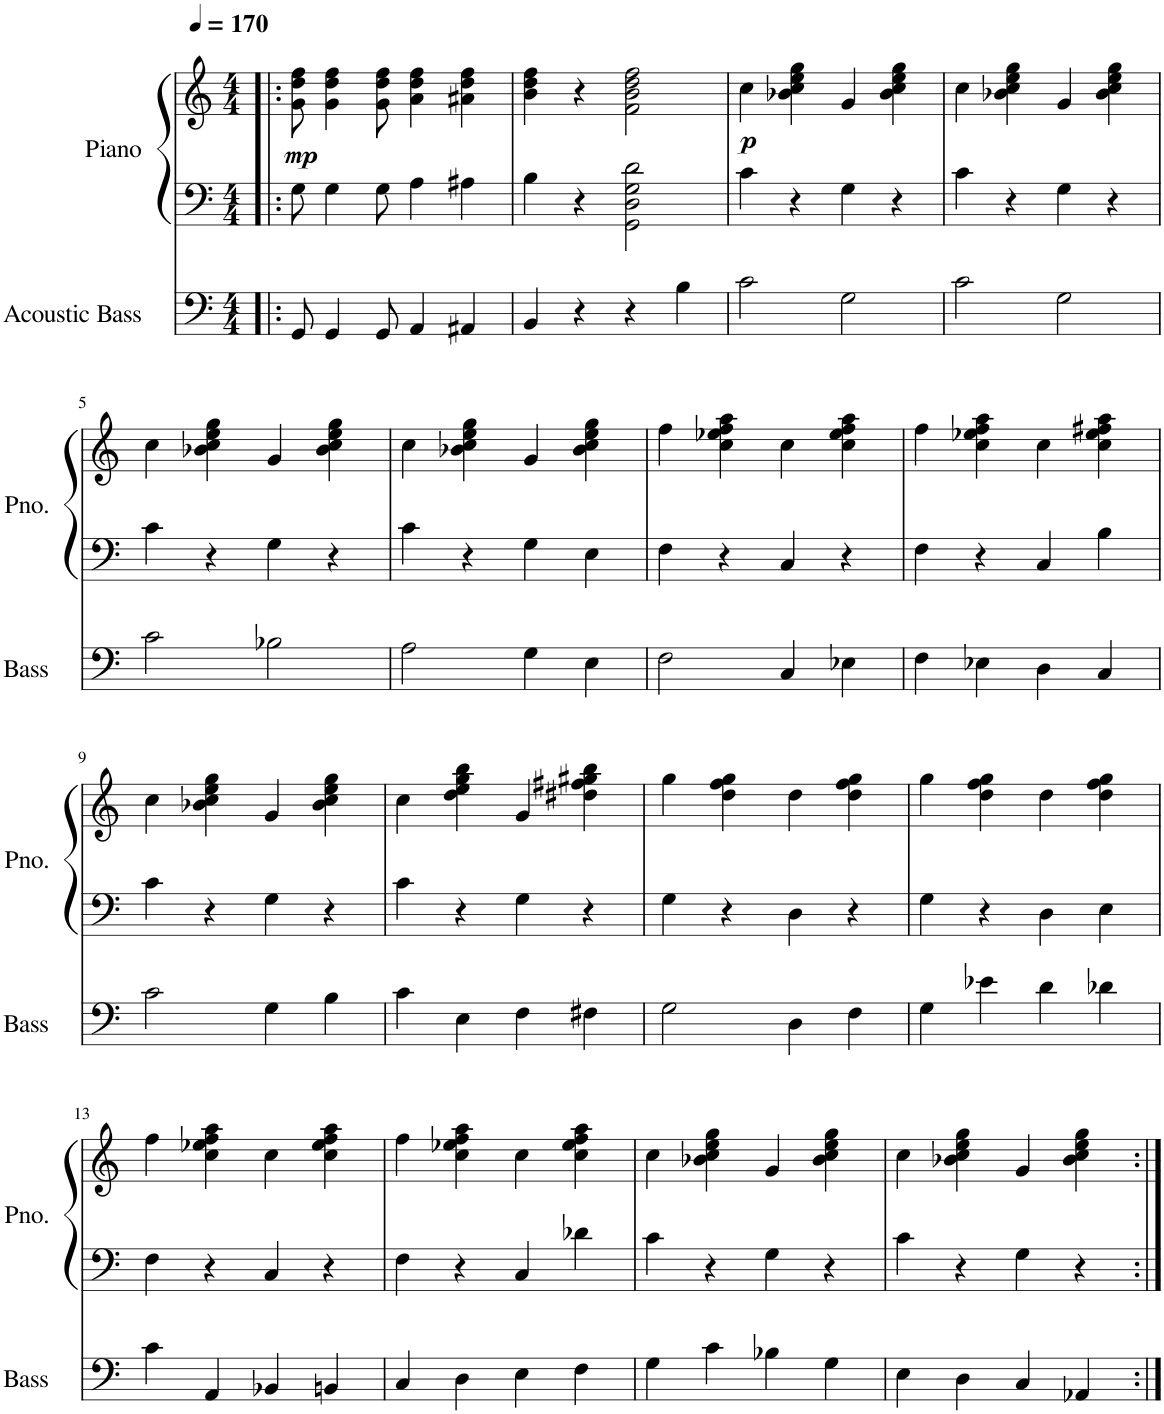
**kern	**kern	**kern	**dynam
*part2	*part1	*part1	*part1
*staff3	*staff2	*staff1	*staff1/2
*I"Acoustic Bass	*I"Piano	*	*
*I'Bass	*I'Pno.	*	*
*clefF4	*clefF4	*clefG2	*
*Trd7c12	*	*	*
*k[]	*k[]	*k[]	*
*M4/4	*M4/4	*M4/4	*
*MM170	*MM170	*MM170	*
=1!|:	=1!|:	=1!|:	=1!|:
!	!	!	!LO:DY:b
8GG/	8G\	8g\ 8dd\ 8ff\	mp
4GG/	4G\	4g\ 4dd\ 4ff\	.
8GG/	8G\	8g\ 8dd\ 8ff\	.
4AA/	4A\	4a\ 4dd\ 4ff\	.
4AA#X/	4A#X\	4a#X\ 4dd\ 4ff\	.
=2	=2	=2	=2
4BB/	4B\	4b\ 4dd\ 4ff\	.
4r	4r	4r	.
4r	2GG\ 2D\ 2G\ 2d\	2f\ 2b\ 2dd\ 2ff\	.
4B\	.	.	.
=3	=3	=3	=3
!	!	!	!LO:DY:b
2c\	4c\	4cc\	p
.	4r	4b-X\ 4cc\ 4ee\ 4gg\	.
2G\	4G\	4g/	.
.	4r	4b-\ 4cc\ 4ee\ 4gg\	.
=4	=4	=4	=4
2c\	4c\	4cc\	.
.	4r	4b-X\ 4cc\ 4ee\ 4gg\	.
2G\	4G\	4g/	.
.	4r	4b-\ 4cc\ 4ee\ 4gg\	.
!!LO:LB:g=z
=5	=5	=5	=5
2c\	4c\	4cc\	.
.	4r	4b-X\ 4cc\ 4ee\ 4gg\	.
2B-X\	4G\	4g/	.
.	4r	4b-\ 4cc\ 4ee\ 4gg\	.
=6	=6	=6	=6
2A\	4c\	4cc\	.
.	4r	4b-X\ 4cc\ 4ee\ 4gg\	.
4G\	4G\	4g/	.
4E\	4E\	4b-\ 4cc\ 4ee\ 4gg\	.
=7	=7	=7	=7
2F\	4F\	4ff\	.
.	4r	4cc\ 4ee-X\ 4ff\ 4aa\	.
4C/	4C/	4cc\	.
4E-X\	4r	4cc\ 4ee-\ 4ff\ 4aa\	.
=8	=8	=8	=8
4F\	4F\	4ff\	.
4E-X\	4r	4cc\ 4ee-X\ 4ff\ 4aa\	.
4D\	4C/	4cc\	.
4C/	4B\	4cc\ 4ee-\ 4ff#X\ 4aa\	.
!!LO:LB:g=z
=9	=9	=9	=9
2c\	4c\	4cc\	.
.	4r	4b-X\ 4cc\ 4ee\ 4gg\	.
4G\	4G\	4g/	.
4B\	4r	4b-\ 4cc\ 4ee\ 4gg\	.
=10	=10	=10	=10
4c\	4c\	4cc\	.
4E\	4r	4dd\ 4ee\ 4gg\ 4bb\	.
4F\	4G\	4g/	.
4F#X\	4r	4dd#X\ 4ff#X\ 4gg#X\ 4bb\	.
=11	=11	=11	=11
2G\	4G\	4gg\	.
.	4r	4dd\ 4ff\ 4gg\	.
4D\	4D\	4dd\	.
4F\	4r	4dd\ 4ff\ 4gg\	.
=12	=12	=12	=12
4G\	4G\	4gg\	.
4e-X\	4r	4dd\ 4ff\ 4gg\	.
4d\	4D\	4dd\	.
4d-X\	4E\	4dd\ 4ff\ 4gg\	.
!!LO:LB:g=z
=13	=13	=13	=13
4c\	4F\	4ff\	.
4AA/	4r	4cc\ 4ee-X\ 4ff\ 4aa\	.
4BB-X/	4C/	4cc\	.
4BBn/	4r	4cc\ 4ee-\ 4ff\ 4aa\	.
=14	=14	=14	=14
4C/	4F\	4ff\	.
4D\	4r	4cc\ 4ee-X\ 4ff\ 4aa\	.
4E\	4C/	4cc\	.
4F\	4d-X\	4cc\ 4ee-\ 4ff\ 4aa\	.
=15	=15	=15	=15
4G\	4c\	4cc\	.
4c\	4r	4b-X\ 4cc\ 4ee\ 4gg\	.
4B-X\	4G\	4g/	.
4G\	4r	4b-\ 4cc\ 4ee\ 4gg\	.
=16	=16	=16	=16
4E\	4c\	4cc\	.
4D\	4r	4b-X\ 4cc\ 4ee\ 4gg\	.
4C/	4G\	4g/	.
4AA-X/	4r	4b-\ 4cc\ 4ee\ 4gg\	.
=:|!	=:|!	=:|!	=:|!
*-	*-	*-	*-
